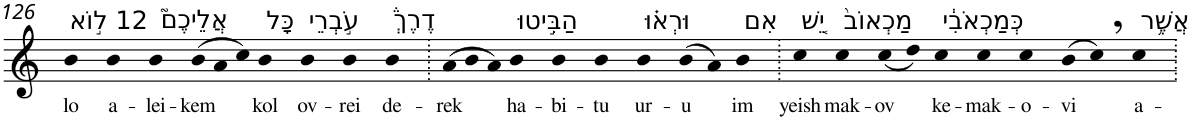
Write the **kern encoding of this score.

**kern	**text
*part1	*part1
*staff1	*staff1
*I"Piano	*
*I'Pno	*
!!LO:PB:g=z
*clefG2	*
*k[]	*
=126	=126
!LO:TX:a:t=12 ל֣וֹא	!
!	!LO:LY:b
4b	lo
!LO:TX:a:t=אֲלֵיכֶם֮	!
!	!LO:LY:b
4b	a-
!	!LO:LY:b
4b	-lei-
*Xtuplet	*
!	!LO:LY:b
(>12b	-kem
12a	.
12cc)	.
!LO:TX:a:t=כָּל	!
!	!LO:LY:b
4b	kol
!LO:TX:a:t=עֹ֣בְרֵי	!
!	!LO:LY:b
4b	ov-
!	!LO:LY:b
4b	-rei
!LO:TX:a:t=דֶרֶךְ֒	!
!	!LO:LY:b
4b	de-
=127.	=127.
!	!LO:LY:b
(>12a	-rek
12b	.
12a)	.
!LO:TX:a:t=הַבִּ֣יטוּ	!
!	!LO:LY:b
4b	ha-
!	!LO:LY:b
4b	-bi-
!	!LO:LY:b
4b	-tu
!LO:TX:a:t=וּרְא֗וּ	!
!	!LO:LY:b
4b	ur-
!	!LO:LY:b
(>8b	-u
8a)	.
!LO:TX:a:t=אִם	!
!	!LO:LY:b
4b	im
=128.	=128.
!LO:TX:a:t=יֵ֤שׁ	!
!	!LO:LY:b
4cc	yeish
!LO:TX:a:t=מַכְאוֹב֙	!
!	!LO:LY:b
4cc	mak-
!	!LO:LY:b
(<8cc	-ov
8dd)	.
!LO:TX:a:t=כְּמַכְאֹבִ֔י	!
!	!LO:LY:b
4cc	ke-
!	!LO:LY:b
4cc	-mak-
!	!LO:LY:b
4cc	-o-
!	!LO:LY:b
(>8b	-vi
8cc,)	.
!LO:TX:a:t=אֲשֶׁ֥ר	!
!	!LO:LY:b
4cc	a-
=.	=.
*-	*-
